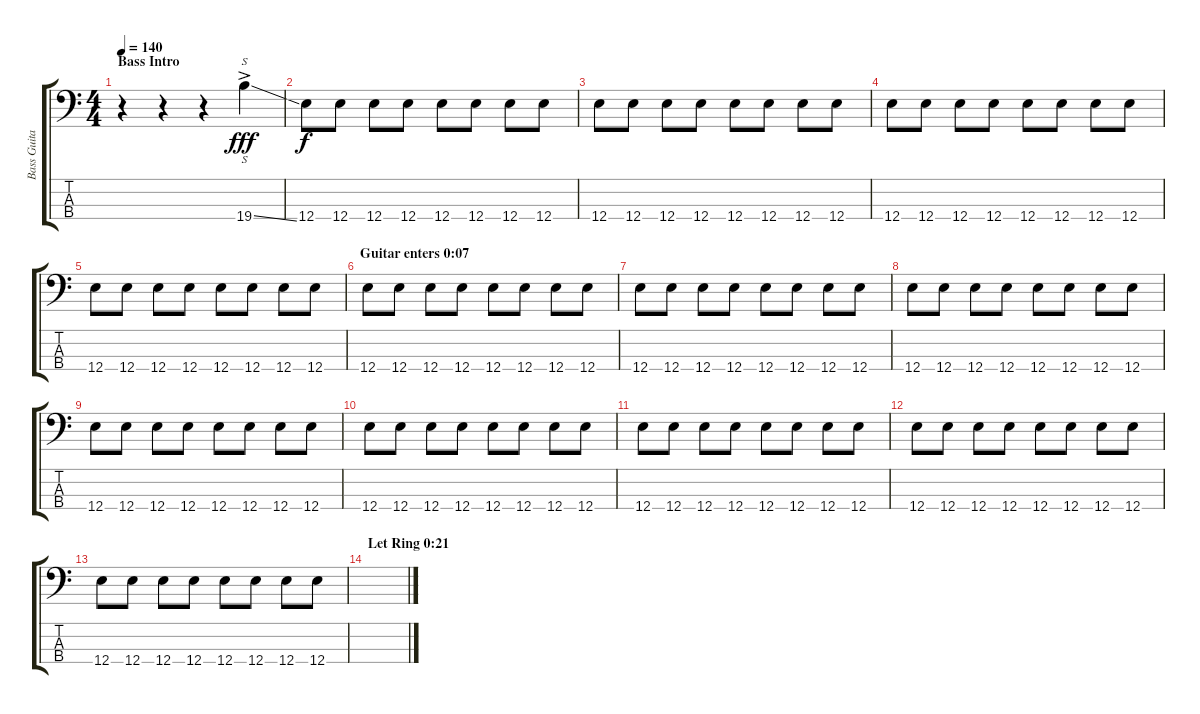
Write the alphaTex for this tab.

\track ("Bass Guitar" "Bass Guita") {instrument electricbasspick}
\staff {score tabs}
\tuning (G2 D2 A1 E1) {hide}
\ts (4 4)
\section ("" "Bass Intro")
\tempo 140
\clef f4
\ks c
r.4{dy fff instrument electricbasspick} r.4 r.4 19.4{ss ac}.4{s} |
12.4.8{dy f} 12.4.8 12.4.8 12.4.8 12.4.8 12.4.8 12.4.8 12.4.8 |
12.4.8 12.4.8 12.4.8 12.4.8 12.4.8 12.4.8 12.4.8 12.4.8 |
12.4.8 12.4.8 12.4.8 12.4.8 12.4.8 12.4.8 12.4.8 12.4.8 |
12.4.8 12.4.8 12.4.8 12.4.8 12.4.8 12.4.8 12.4.8 12.4.8 |
\section ("" "Guitar enters 0:07")
12.4.8 12.4.8 12.4.8 12.4.8 12.4.8 12.4.8 12.4.8 12.4.8 |
12.4.8 12.4.8 12.4.8 12.4.8 12.4.8 12.4.8 12.4.8 12.4.8 |
12.4.8 12.4.8 12.4.8 12.4.8 12.4.8 12.4.8 12.4.8 12.4.8 |
12.4.8 12.4.8 12.4.8 12.4.8 12.4.8 12.4.8 12.4.8 12.4.8 |
12.4.8 12.4.8 12.4.8 12.4.8 12.4.8 12.4.8 12.4.8 12.4.8 |
12.4.8 12.4.8 12.4.8 12.4.8 12.4.8 12.4.8 12.4.8 12.4.8 |
12.4.8 12.4.8 12.4.8 12.4.8 12.4.8 12.4.8 12.4.8 12.4.8 |
12.4.8 12.4.8 12.4.8 12.4.8 12.4.8 12.4.8 12.4.8 12.4.8 |
\section ("" "Let Ring 0:21")
